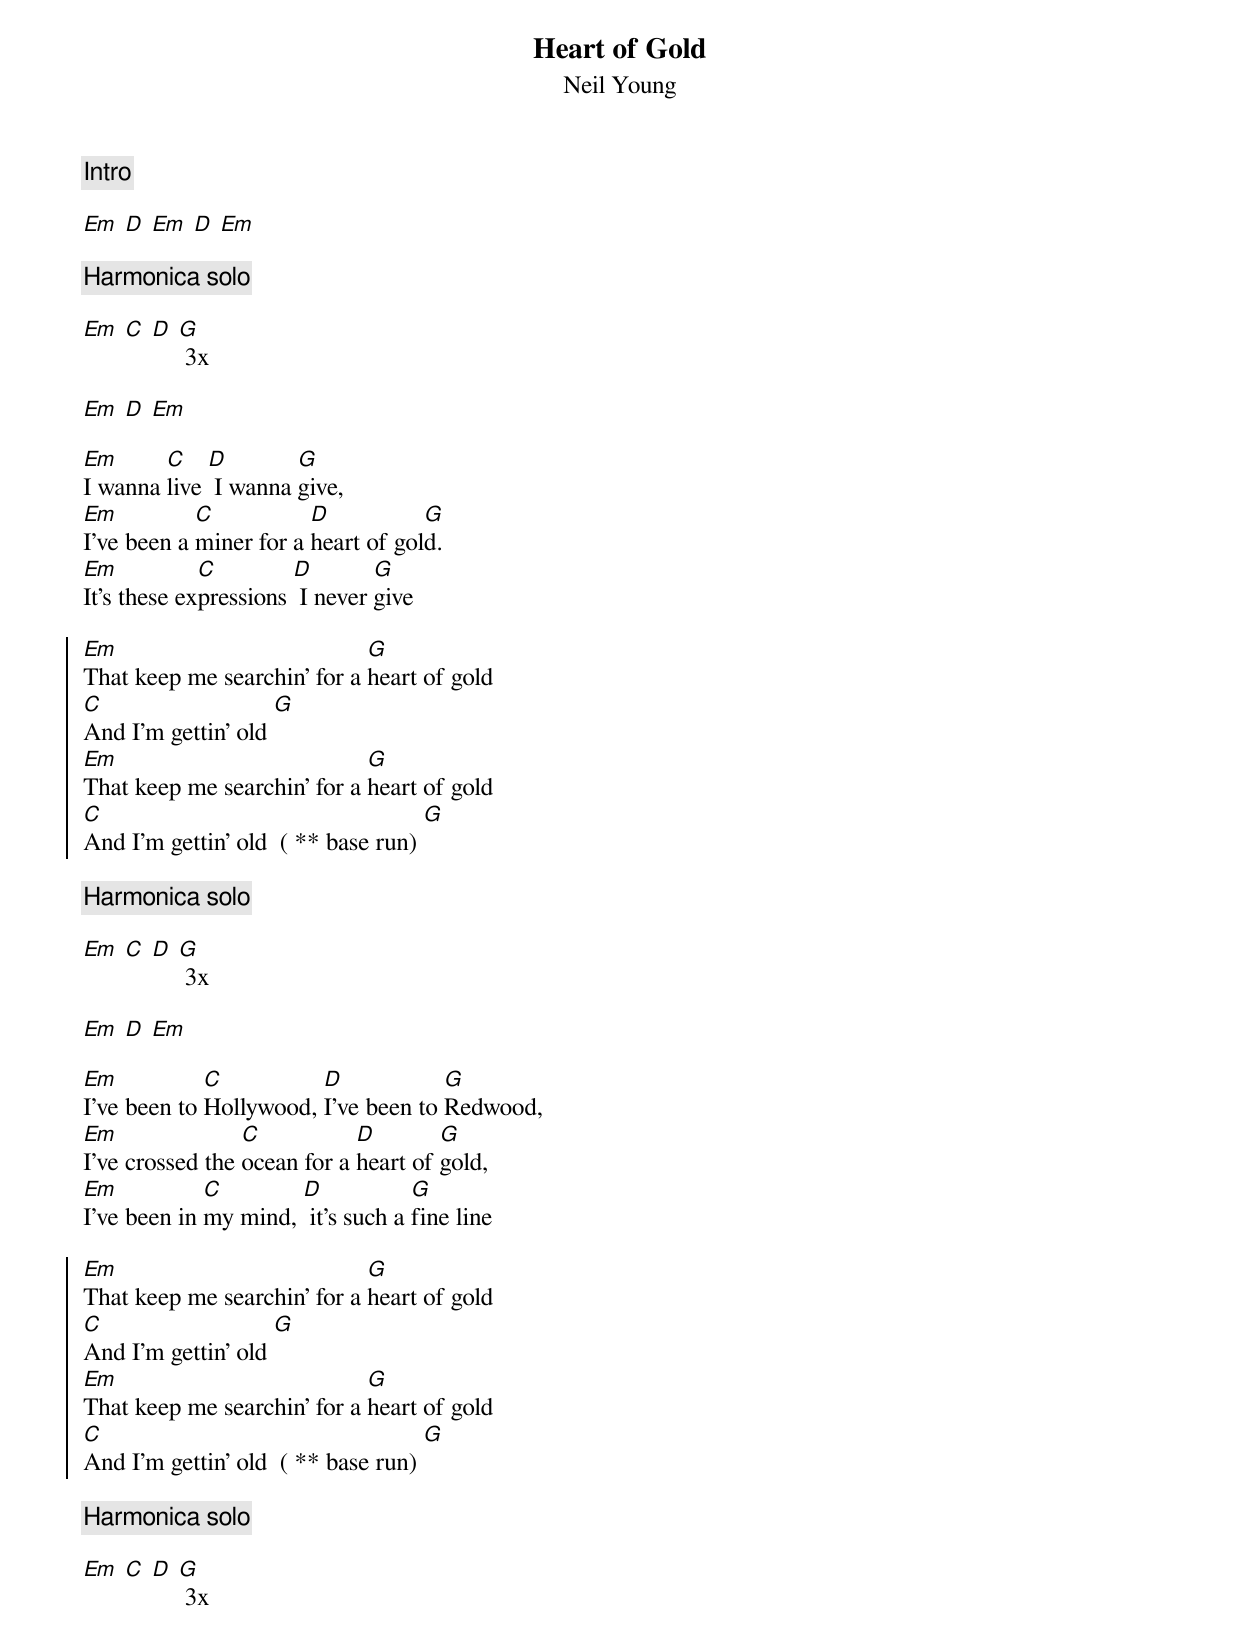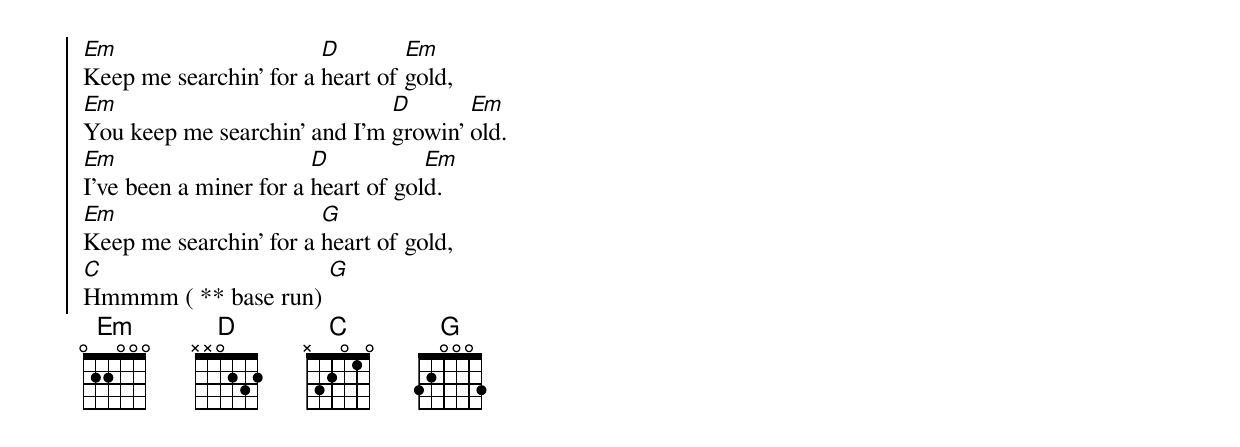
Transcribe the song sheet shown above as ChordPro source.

{title:Heart of Gold}
{subtitle:Neil Young}
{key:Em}

{c:Intro}

[Em] [D] [Em] [D] [Em]

{c:Harmonica solo}

[Em] [C] [D] [G] 3x

[Em] [D] [Em]

[Em]I wanna [C]live [D] I wanna [G]give,
[Em]I've been a [C]miner for a [D]heart of gol[G]d.
[Em]It's these ex[C]pressions [D] I never [G]give

{soc}
[Em]That keep me searchin' for a [G]heart of gold
[C]And I'm gettin' old [G]
[Em]That keep me searchin' for a [G]heart of gold
[C]And I'm gettin' old  ( ** base run) [G]
{eoc}

{c:Harmonica solo}

[Em] [C] [D] [G] 3x

[Em] [D] [Em]

[Em]I've been to [C]Hollywood, [D]I've been to [G]Redwood,
[Em]I've crossed the [C]ocean for a [D]heart of [G]gold,
[Em]I've been in [C]my mind, [D] it's such a [G]fine line

{soc}
[Em]That keep me searchin' for a [G]heart of gold
[C]And I'm gettin' old [G]
[Em]That keep me searchin' for a [G]heart of gold
[C]And I'm gettin' old  ( ** base run) [G]
{eoc}

{c:Harmonica solo}

[Em] [C] [D] [G] 3x

{soc}
[Em]Keep me searchin' for a [D]heart of [Em]gold,
[Em]You keep me searchin' and I'm [D]growin' [Em]old.
[Em]I've been a miner for a [D]heart of gol[Em]d.
[Em]Keep me searchin' for a [G]heart of gold,
[C]Hmmmm ( ** base run) [G]
{eoc}
